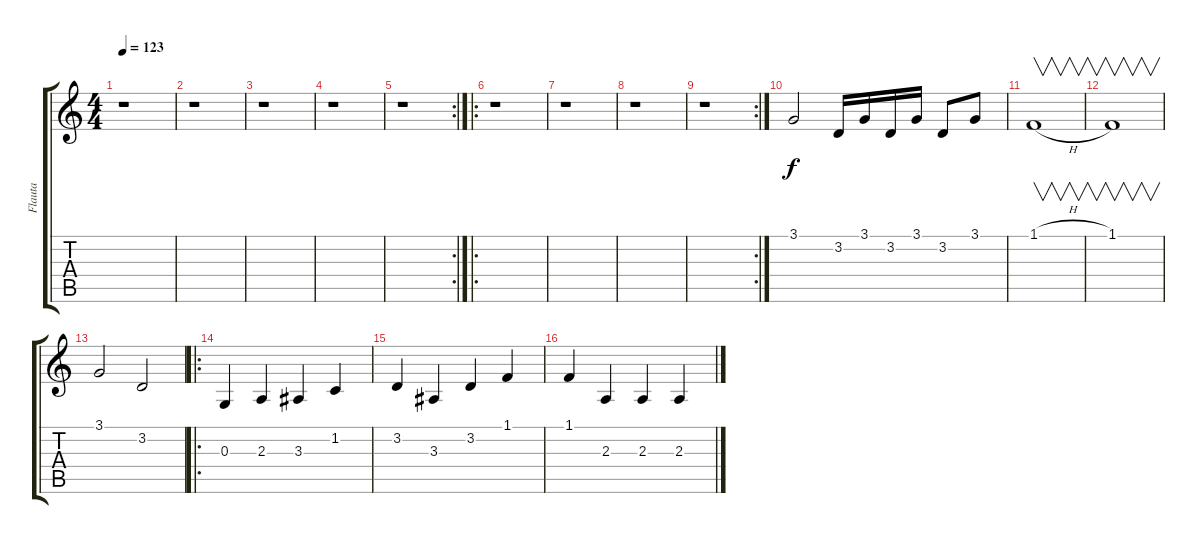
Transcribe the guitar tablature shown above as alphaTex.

\track ("Flauta" "Flauta") {instrument flute}
\staff {score tabs}
\tuning (E4 B3 G3 D3 A2 E2) {hide}
\ts (4 4)
\tempo 123
\clef g2
\ks c
r.1{dy f} |
r.1 |
r.1 |
r.1 |
\rc 2
r.1 |
\ro
r.1 |
r.1 |
r.1 |
\rc 2
r.1 |
3.1.2 3.2.16 3.1.16 3.2.16 3.1.16 3.2.8 3.1.8 |
1.1{h}.1{v} |
1.1.1{v} |
3.1.2 3.2.2 |
\ro
0.3.4 2.3.4 3.3.4 1.2.4 |
3.2.4 3.3.4 3.2.4 1.1.4 |
1.1.4 2.3.4 2.3.4 2.3.4
